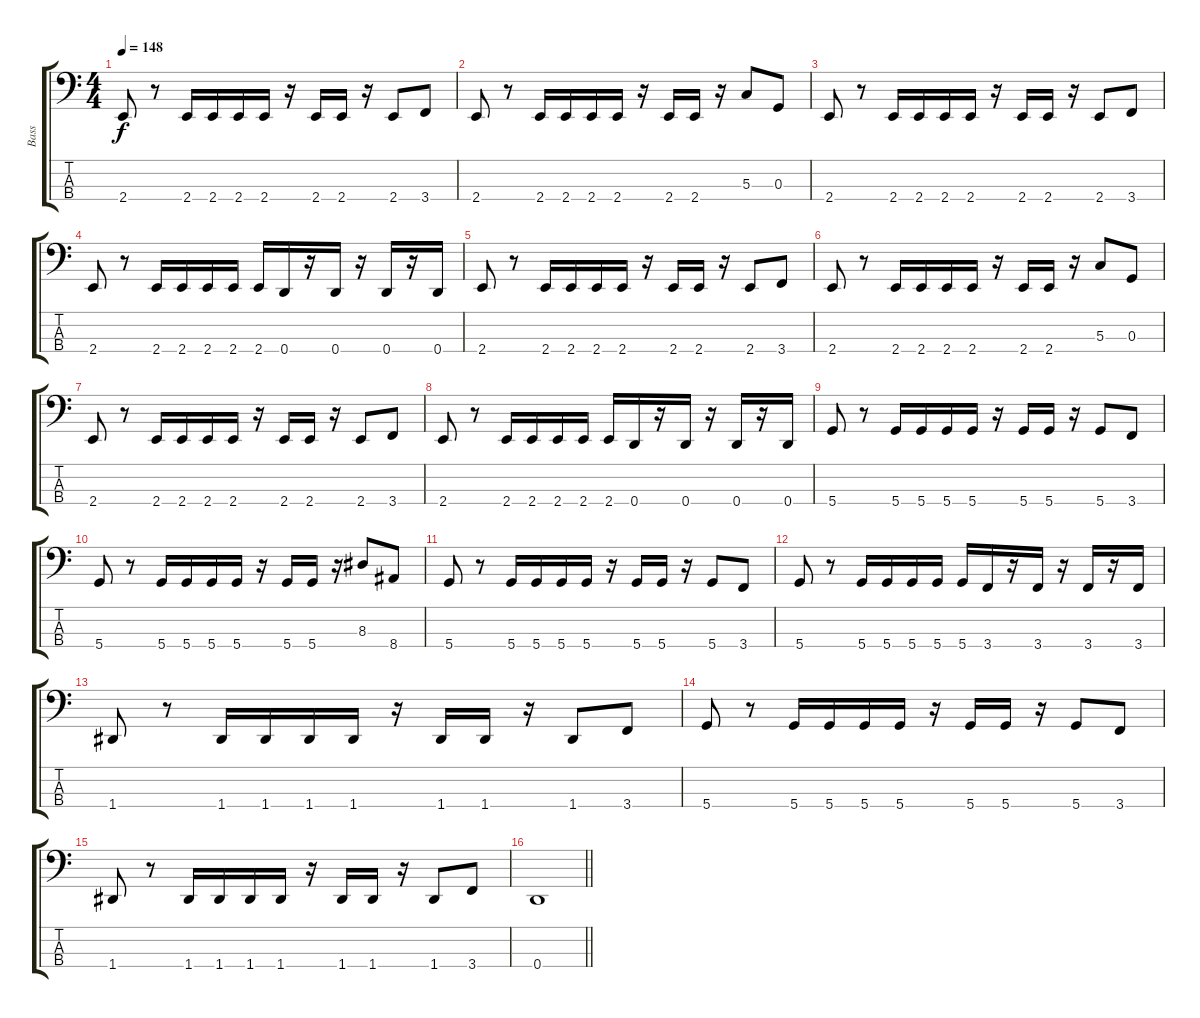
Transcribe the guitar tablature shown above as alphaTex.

\track ("Bass" "Bass") {instrument electricbasspick}
\staff {score tabs}
\tuning (F2 C2 G1 D1) {hide}
\ts (4 4)
\section ("" "")
\tempo 148
\clef f4
\ks c
2.4.8{dy f} r.8 2.4.16 2.4.16 2.4.16 2.4.16 r.16 2.4.16 2.4.16 r.16 2.4.8 3.4.8 |
2.4.8 r.8 2.4.16 2.4.16 2.4.16 2.4.16 r.16 2.4.16 2.4.16 r.16 5.3.8 0.3.8 |
2.4.8 r.8 2.4.16 2.4.16 2.4.16 2.4.16 r.16 2.4.16 2.4.16 r.16 2.4.8 3.4.8 |
2.4.8 r.8 2.4.16 2.4.16 2.4.16 2.4.16 2.4.16 0.4.16 r.16 0.4.16 r.16 0.4.16 r.16 0.4.16 |
2.4.8 r.8 2.4.16 2.4.16 2.4.16 2.4.16 r.16 2.4.16 2.4.16 r.16 2.4.8 3.4.8 |
2.4.8 r.8 2.4.16 2.4.16 2.4.16 2.4.16 r.16 2.4.16 2.4.16 r.16 5.3.8 0.3.8 |
2.4.8 r.8 2.4.16 2.4.16 2.4.16 2.4.16 r.16 2.4.16 2.4.16 r.16 2.4.8 3.4.8 |
2.4.8 r.8 2.4.16 2.4.16 2.4.16 2.4.16 2.4.16 0.4.16 r.16 0.4.16 r.16 0.4.16 r.16 0.4.16 |
5.4.8 r.8 5.4.16 5.4.16 5.4.16 5.4.16 r.16 5.4.16 5.4.16 r.16 5.4.8 3.4.8 |
5.4.8 r.8 5.4.16 5.4.16 5.4.16 5.4.16 r.16 5.4.16 5.4.16 r.16 8.3.8 8.4.8 |
5.4.8 r.8 5.4.16 5.4.16 5.4.16 5.4.16 r.16 5.4.16 5.4.16 r.16 5.4.8 3.4.8 |
5.4.8 r.8 5.4.16 5.4.16 5.4.16 5.4.16 5.4.16 3.4.16 r.16 3.4.16 r.16 3.4.16 r.16 3.4.16 |
1.4.8 r.8 1.4.16 1.4.16 1.4.16 1.4.16 r.16 1.4.16 1.4.16 r.16 1.4.8 3.4.8 |
5.4.8 r.8 5.4.16 5.4.16 5.4.16 5.4.16 r.16 5.4.16 5.4.16 r.16 5.4.8 3.4.8 |
1.4.8 r.8 1.4.16 1.4.16 1.4.16 1.4.16 r.16 1.4.16 1.4.16 r.16 1.4.8 3.4.8 |
\barLineRight lightlight
0.4.1
